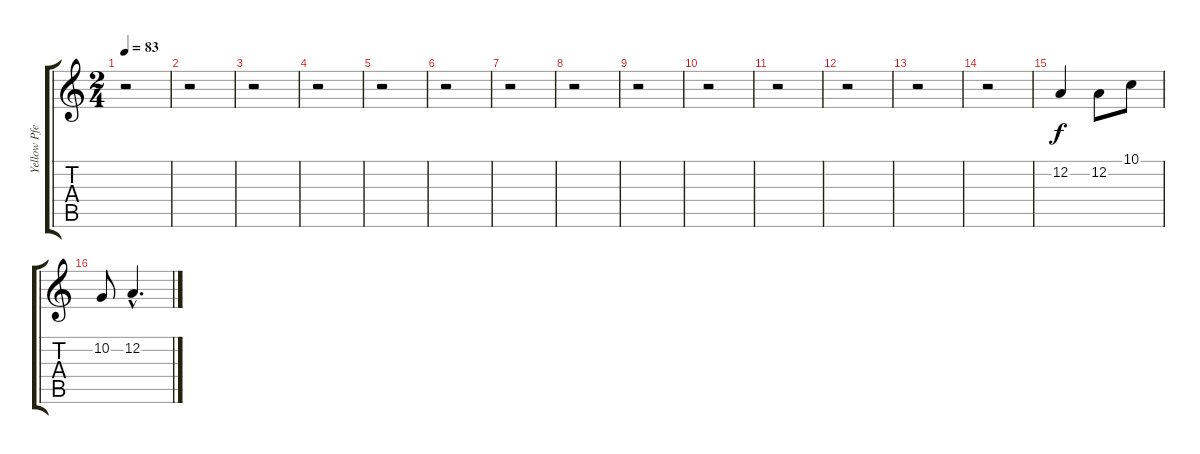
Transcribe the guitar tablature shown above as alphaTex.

\track ("Yellow Pfeifer" "Yellow Pfe") {instrument violin}
\staff {score tabs}
\tuning (D4 A3 F3 C3 G2 D2) {hide}
\ts (2 4)
\tempo 83
\clef g2
\ks c
r.2{dy f} |
r.2 |
r.2 |
r.2 |
r.2 |
r.2 |
r.2 |
r.2 |
r.2 |
r.2 |
r.2 |
r.2 |
r.2 |
r.2 |
12.2.4 12.2.8 10.1.8 |
10.2.8 12.2{hac}.4{d}
